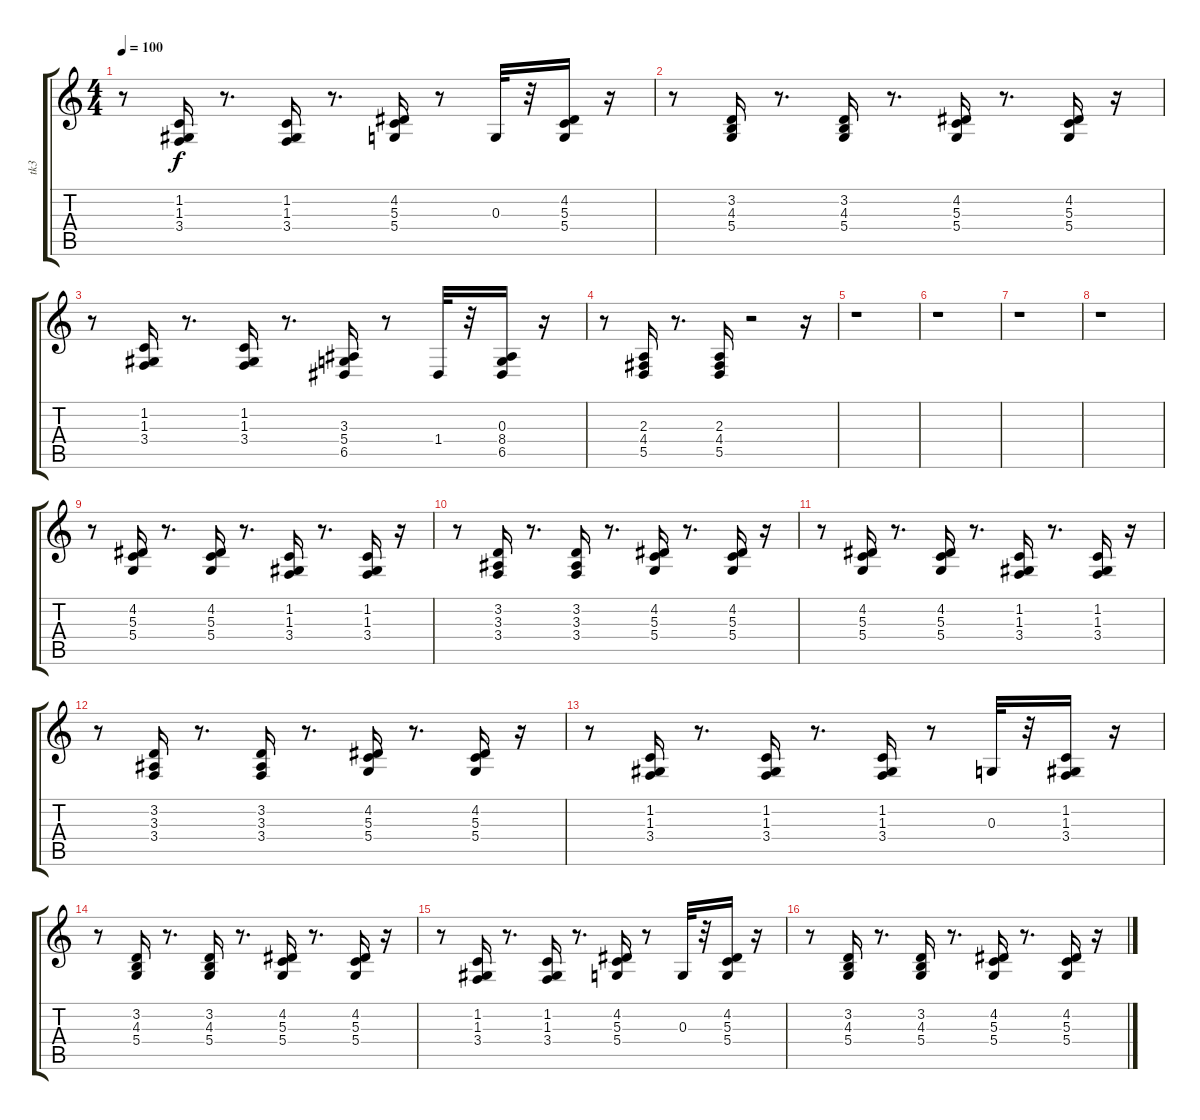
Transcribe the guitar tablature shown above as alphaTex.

\track ("tk3" "tk3") {instrument acousticgrandpiano}
\staff {score tabs}
\tuning (E4 B3 G3 D3 A2 E2) {hide}
\ts (4 4)
\tempo 100
\clef g2
\ks c
r.8{dy f} (1.2 1.3 3.4).16 r.8{d} (1.2 1.3 3.4).16 r.8{d} (4.2 5.3 5.4).16 r.8 0.3.32 r.32 (4.2 5.3 5.4).16 r.16 |
r.8 (3.2 4.3 5.4).16 r.8{d} (3.2 4.3 5.4).16 r.8{d} (4.2 5.3 5.4).16 r.8{d} (4.2 5.3 5.4).16 r.16 |
r.8 (1.2 1.3 3.4).16 r.8{d} (1.2 1.3 3.4).16 r.8{d} (3.3 5.4 6.5).16 r.8 1.4.32 r.32 (0.3 8.4 6.5).16 r.16 |
r.8 (2.3 4.4 5.5).16 r.8{d} (2.3 4.4 5.5).16 r.2 r.16 |
r.1 |
r.1 |
r.1 |
r.1 |
r.8 (4.2 5.3 5.4).16 r.8{d} (4.2 5.3 5.4).16 r.8{d} (1.2 1.3 3.4).16 r.8{d} (1.2 1.3 3.4).16 r.16 |
r.8 (3.2 3.3 3.4).16 r.8{d} (3.2 3.3 3.4).16 r.8{d} (4.2 5.3 5.4).16 r.8{d} (4.2 5.3 5.4).16 r.16 |
r.8 (4.2 5.3 5.4).16 r.8{d} (4.2 5.3 5.4).16 r.8{d} (1.2 1.3 3.4).16 r.8{d} (1.2 1.3 3.4).16 r.16 |
r.8 (3.2 3.3 3.4).16 r.8{d} (3.2 3.3 3.4).16 r.8{d} (4.2 5.3 5.4).16 r.8{d} (4.2 5.3 5.4).16 r.16 |
r.8 (1.2 1.3 3.4).16 r.8{d} (1.2 1.3 3.4).16 r.8{d} (1.2 1.3 3.4).16 r.8 0.3.32 r.32 (1.2 1.3 3.4).16 r.16 |
r.8 (3.2 4.3 5.4).16 r.8{d} (3.2 4.3 5.4).16 r.8{d} (4.2 5.3 5.4).16 r.8{d} (4.2 5.3 5.4).16 r.16 |
r.8 (1.2 1.3 3.4).16 r.8{d} (1.2 1.3 3.4).16 r.8{d} (4.2 5.3 5.4).16 r.8 0.3.32 r.32 (4.2 5.3 5.4).16 r.16 |
r.8 (3.2 4.3 5.4).16 r.8{d} (3.2 4.3 5.4).16 r.8{d} (4.2 5.3 5.4).16 r.8{d} (4.2 5.3 5.4).16 r.16
